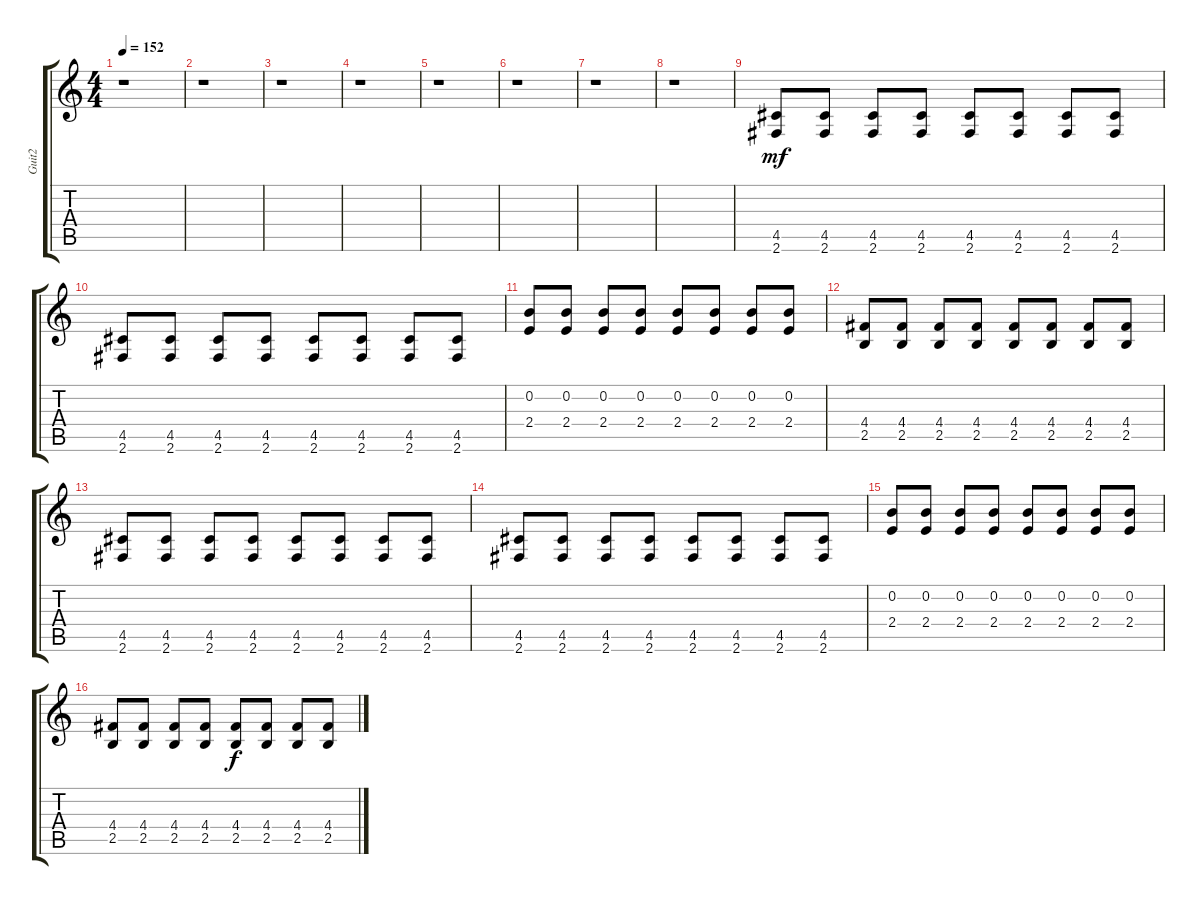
\track ("Guit2" "Guit2") {instrument distortionguitar}
\staff {score tabs}
\tuning (E4 B3 G3 D3 A2 E2) {hide}
\ts (4 4)
\tempo 152
\clef g2
\ks c
r.1{dy mf} |
r.1 |
r.1 |
r.1 |
r.1 |
r.1 |
r.1 |
r.1 |
(4.5 2.6).8{volume 14 instrument distortionguitar} (4.5 2.6).8 (4.5 2.6).8 (4.5 2.6).8 (4.5 2.6).8 (4.5 2.6).8 (4.5 2.6).8 (4.5 2.6).8 |
(4.5 2.6).8 (4.5 2.6).8 (4.5 2.6).8 (4.5 2.6).8 (4.5 2.6).8 (4.5 2.6).8 (4.5 2.6).8 (4.5 2.6).8 |
(0.2 2.4).8 (0.2 2.4).8 (0.2 2.4).8 (0.2 2.4).8 (0.2 2.4).8 (0.2 2.4).8 (0.2 2.4).8 (0.2 2.4).8 |
(4.4 2.5).8 (4.4 2.5).8 (4.4 2.5).8 (4.4 2.5).8 (4.4 2.5).8 (4.4 2.5).8 (4.4 2.5).8 (4.4 2.5).8 |
(4.5 2.6).8 (4.5 2.6).8 (4.5 2.6).8 (4.5 2.6).8 (4.5 2.6).8 (4.5 2.6).8 (4.5 2.6).8 (4.5 2.6).8 |
(4.5 2.6).8 (4.5 2.6).8 (4.5 2.6).8 (4.5 2.6).8 (4.5 2.6).8 (4.5 2.6).8 (4.5 2.6).8 (4.5 2.6).8 |
(0.2 2.4).8 (0.2 2.4).8 (0.2 2.4).8 (0.2 2.4).8 (0.2 2.4).8 (0.2 2.4).8 (0.2 2.4).8 (0.2 2.4).8 |
(4.4 2.5).8 (4.4 2.5).8 (4.4 2.5).8 (4.4 2.5).8 (4.4 2.5).8{dy f} (4.4 2.5).8 (4.4 2.5).8 (4.4 2.5).8
